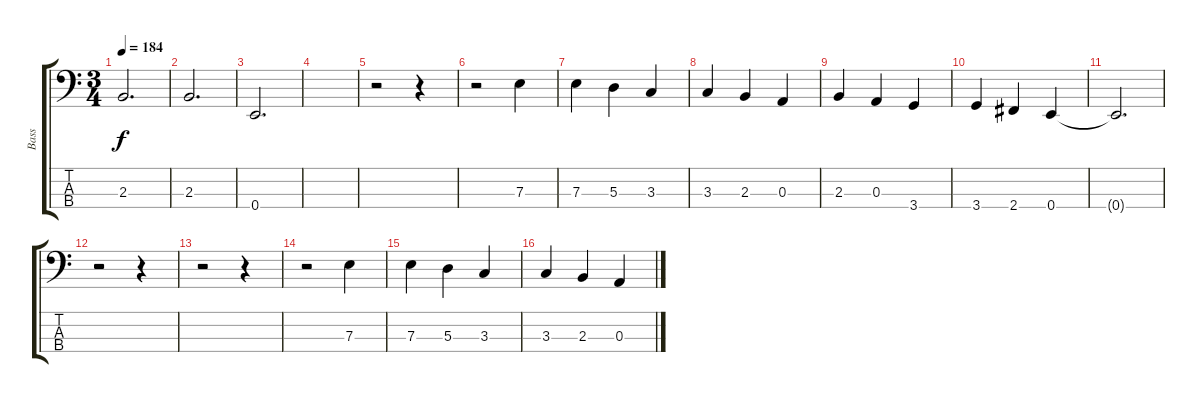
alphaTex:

\track ("Bass" "Bass") {instrument electricbassfinger}
\staff {score tabs}
\tuning (G2 D2 A1 E1) {hide}
\ts (3 4)
\tempo 184
\clef f4
\ks c
2.3.2{d dy f} |
2.3.2{d} |
0.4.2{d} |
|
r.2 r.4 |
r.2 7.3.4 |
7.3.4 5.3.4 3.3.4 |
3.3.4 2.3.4 0.3.4 |
2.3.4 0.3.4 3.4.4 |
3.4.4 2.4.4 0.4.4 |
0.4{t}.2{d} |
r.2 r.4 |
r.2 r.4 |
r.2 7.3.4 |
7.3.4 5.3.4 3.3.4 |
3.3.4 2.3.4 0.3.4
